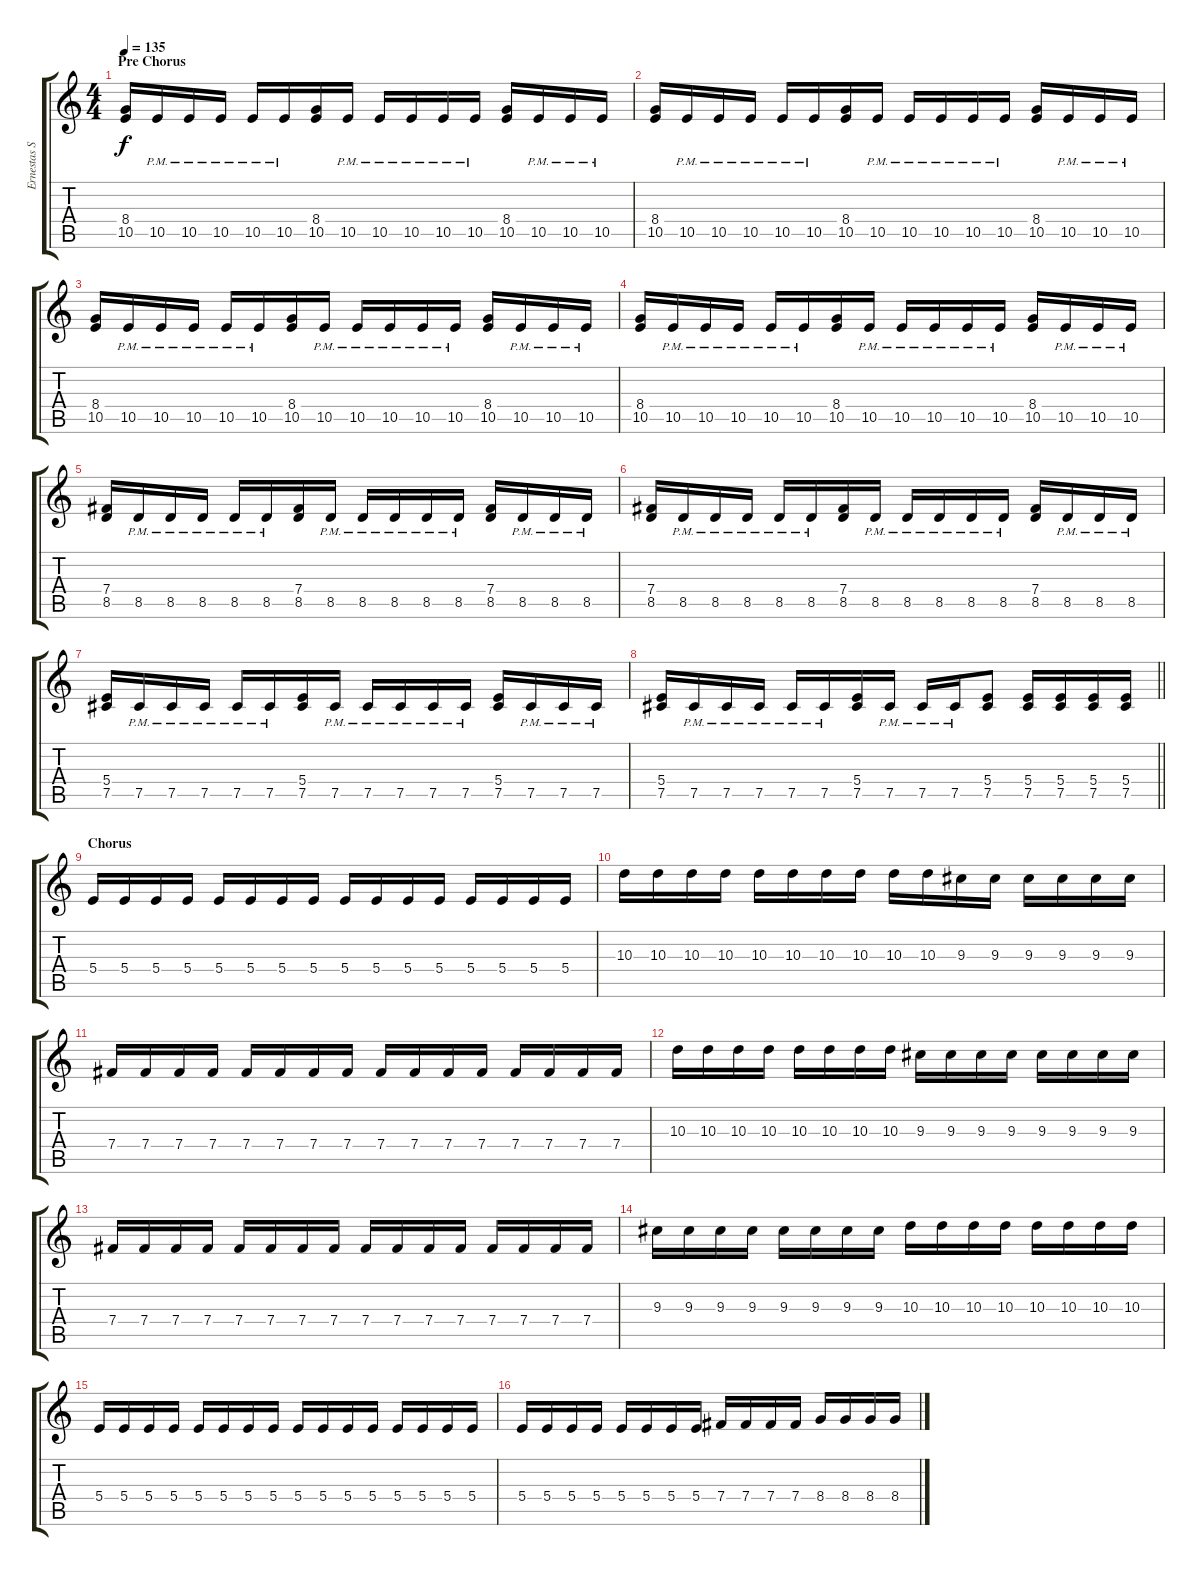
\track ("Ernestas Skripkiunas" "Ernestas S") {instrument overdrivenguitar}
\staff {score tabs}
\tuning (Db4 Ab3 E3 B2 Gb2 B1) {hide}
\ts (4 4)
\section ("" "Pre Chorus")
\tempo 135
\clef g2
\ks c
(8.4 10.5).16{dy f} 10.5{pm}.16 10.5{pm}.16 10.5{pm}.16 10.5{pm}.16 10.5{pm}.16 (8.4 10.5).16 10.5{pm}.16 10.5{pm}.16 10.5{pm}.16 10.5{pm}.16 10.5{pm}.16 (8.4 10.5).16 10.5{pm}.16 10.5{pm}.16 10.5{pm}.16 |
(8.4 10.5).16 10.5{pm}.16 10.5{pm}.16 10.5{pm}.16 10.5{pm}.16 10.5{pm}.16 (8.4 10.5).16 10.5{pm}.16 10.5{pm}.16 10.5{pm}.16 10.5{pm}.16 10.5{pm}.16 (8.4 10.5).16 10.5{pm}.16 10.5{pm}.16 10.5{pm}.16 |
(8.4 10.5).16 10.5{pm}.16 10.5{pm}.16 10.5{pm}.16 10.5{pm}.16 10.5{pm}.16 (8.4 10.5).16 10.5{pm}.16 10.5{pm}.16 10.5{pm}.16 10.5{pm}.16 10.5{pm}.16 (8.4 10.5).16 10.5{pm}.16 10.5{pm}.16 10.5{pm}.16 |
(8.4 10.5).16 10.5{pm}.16 10.5{pm}.16 10.5{pm}.16 10.5{pm}.16 10.5{pm}.16 (8.4 10.5).16 10.5{pm}.16 10.5{pm}.16 10.5{pm}.16 10.5{pm}.16 10.5{pm}.16 (8.4 10.5).16 10.5{pm}.16 10.5{pm}.16 10.5{pm}.16 |
(7.4 8.5).16 8.5{pm}.16 8.5{pm}.16 8.5{pm}.16 8.5{pm}.16 8.5{pm}.16 (7.4 8.5).16 8.5{pm}.16 8.5{pm}.16 8.5{pm}.16 8.5{pm}.16 8.5{pm}.16 (7.4 8.5).16 8.5{pm}.16 8.5{pm}.16 8.5{pm}.16 |
(7.4 8.5).16 8.5{pm}.16 8.5{pm}.16 8.5{pm}.16 8.5{pm}.16 8.5{pm}.16 (7.4 8.5).16 8.5{pm}.16 8.5{pm}.16 8.5{pm}.16 8.5{pm}.16 8.5{pm}.16 (7.4 8.5).16 8.5{pm}.16 8.5{pm}.16 8.5{pm}.16 |
(5.4 7.5).16 7.5{pm}.16 7.5{pm}.16 7.5{pm}.16 7.5{pm}.16 7.5{pm}.16 (5.4 7.5).16 7.5{pm}.16 7.5{pm}.16 7.5{pm}.16 7.5{pm}.16 7.5{pm}.16 (5.4 7.5).16 7.5{pm}.16 7.5{pm}.16 7.5{pm}.16 |
\barLineRight lightlight
(5.4 7.5).16 7.5{pm}.16 7.5{pm}.16 7.5{pm}.16 7.5{pm}.16 7.5{pm}.16 (5.4 7.5).16 7.5{pm}.16 7.5{pm}.16 7.5{pm}.16 (5.4 7.5).8 (5.4 7.5).16 (5.4 7.5).16 (5.4 7.5).16 (5.4 7.5).16 |
\section ("" "Chorus")
5.4.16{instrument overdrivenguitar} 5.4.16 5.4.16 5.4.16 5.4.16 5.4.16 5.4.16 5.4.16 5.4.16 5.4.16 5.4.16 5.4.16 5.4.16 5.4.16 5.4.16 5.4.16 |
10.3.16 10.3.16 10.3.16 10.3.16 10.3.16 10.3.16 10.3.16 10.3.16 10.3.16 10.3.16 9.3.16 9.3.16 9.3.16 9.3.16 9.3.16 9.3.16 |
7.4.16 7.4.16 7.4.16 7.4.16 7.4.16 7.4.16 7.4.16 7.4.16 7.4.16 7.4.16 7.4.16 7.4.16 7.4.16 7.4.16 7.4.16 7.4.16 |
10.3.16 10.3.16 10.3.16 10.3.16 10.3.16 10.3.16 10.3.16 10.3.16 9.3.16 9.3.16 9.3.16 9.3.16 9.3.16 9.3.16 9.3.16 9.3.16 |
7.4.16 7.4.16 7.4.16 7.4.16 7.4.16 7.4.16 7.4.16 7.4.16 7.4.16 7.4.16 7.4.16 7.4.16 7.4.16 7.4.16 7.4.16 7.4.16 |
9.3.16 9.3.16 9.3.16 9.3.16 9.3.16 9.3.16 9.3.16 9.3.16 10.3.16 10.3.16 10.3.16 10.3.16 10.3.16 10.3.16 10.3.16 10.3.16 |
5.4.16 5.4.16 5.4.16 5.4.16 5.4.16 5.4.16 5.4.16 5.4.16 5.4.16 5.4.16 5.4.16 5.4.16 5.4.16 5.4.16 5.4.16 5.4.16 |
5.4.16 5.4.16 5.4.16 5.4.16 5.4.16 5.4.16 5.4.16 5.4.16 7.4.16 7.4.16 7.4.16 7.4.16 8.4.16 8.4.16 8.4.16 8.4.16
